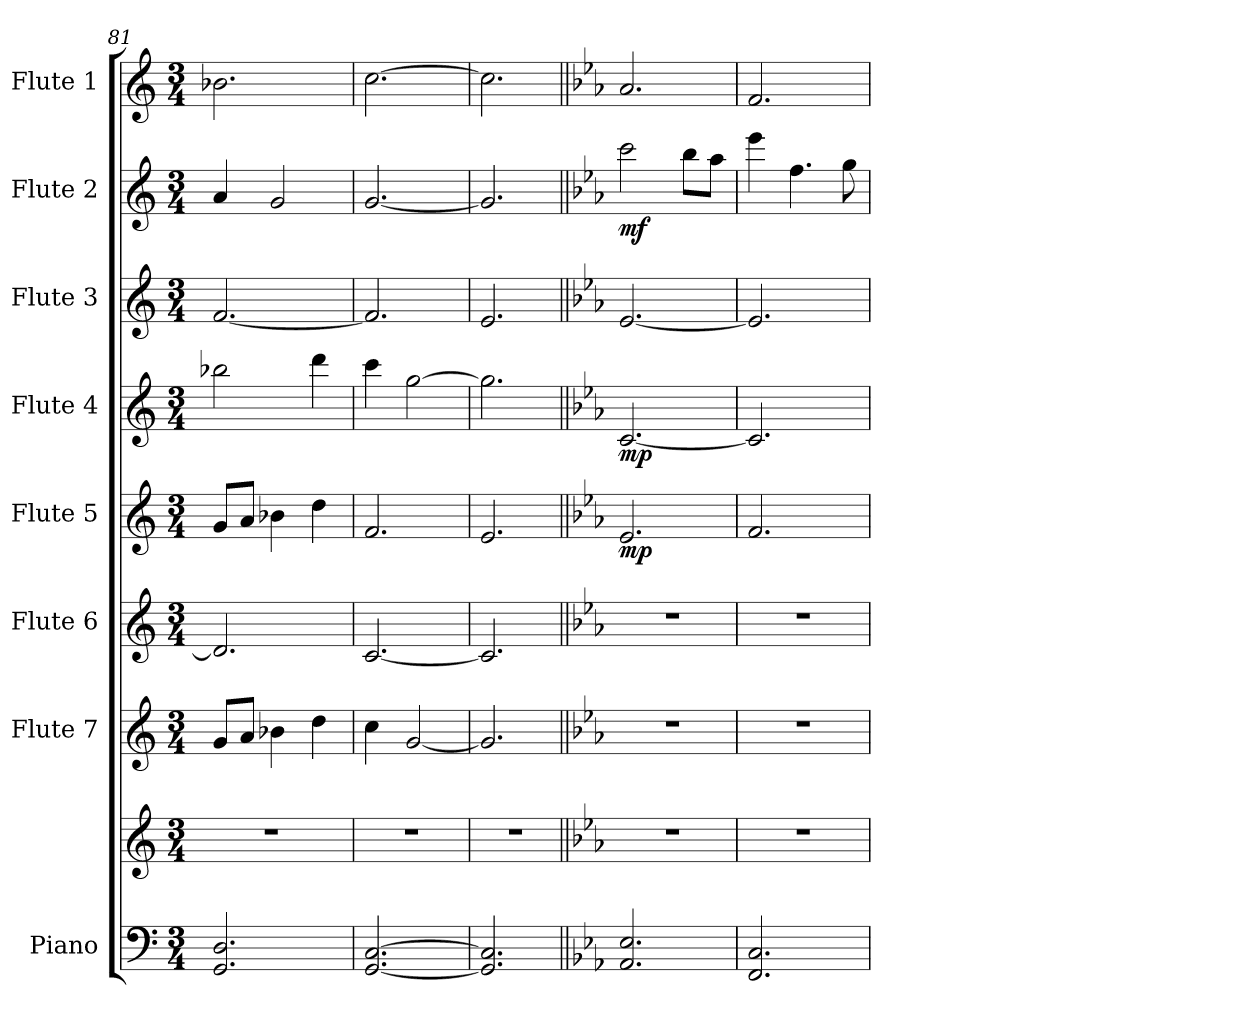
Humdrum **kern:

**kern	**kern	**kern	**kern	**kern	**dynam	**kern	**dynam	**kern	**kern	**dynam	**kern
*part8	*part8	*part7	*part6	*part5	*part5	*part4	*part4	*part3	*part2	*part2	*part1
*staff9	*staff8	*staff7	*staff6	*staff5	*staff5	*staff4	*staff4	*staff3	*staff2	*staff2	*staff1
*I"Piano	*	*I"Flute 7	*I"Flute 6	*I"Flute 5	*	*I"Flute 4	*	*I"Flute 3	*I"Flute 2	*	*I"Flute 1
*I'Pno.	*	*I'Fl. 7	*I'Fl. 6	*I'Fl. 5	*	*I'Fl. 4	*	*I'Fl. 3	*I'Fl. 2	*	*I'Fl.1
*clefF4	*clefG2	*clefG2	*clefG2	*clefG2	*	*clefG2	*	*clefG2	*clefG2	*	*clefG2
*k[]	*k[]	*k[]	*k[]	*k[]	*	*k[]	*	*k[]	*k[]	*	*k[]
*M3/4	*M3/4	*M3/4	*M3/4	*M3/4	*	*M3/4	*	*M3/4	*M3/4	*	*M3/4
=81	=81	=81	=81	=81	=81	=81	=81	=81	=81	=81	=81
2.GG/ 2.D/	2.r	8g/L	2.d/]	8g/L	.	2bb-X\	.	[2.f/	4a/	.	2.b-X\
.	.	8a/J	.	8a/J	.	.	.	.	.	.	.
.	.	4b-X\	.	4b-X\	.	.	.	.	2g/	.	.
.	.	4dd\	.	4dd\	.	4ddd\	.	.	.	.	.
=82	=82	=82	=82	=82	=82	=82	=82	=82	=82	=82	=82
[2.GG/ [2.C/	2.r	4cc\	[2.c/	2.f/	.	4ccc\	.	2.f/]	[2.g/	.	[2.cc\
.	.	[2g/	.	.	.	[2gg\	.	.	.	.	.
=83	=83	=83	=83	=83	=83	=83	=83	=83	=83	=83	=83
2.GG/] 2.C/]	2.r	2.g/]	2.c/]	2.e/	.	2.gg\]	.	2.e/	2.g/]	.	2.cc\]
=84||	=84||	=84||	=84||	=84||	=84||	=84||	=84||	=84||	=84||	=84||	=84||
*k[b-e-a-]	*k[b-e-a-]	*k[b-e-a-]	*k[b-e-a-]	*k[b-e-a-]	*	*k[b-e-a-]	*	*k[b-e-a-]	*k[b-e-a-]	*	*k[b-e-a-]
*	*	*	*	*	*	*	*	*	*	*	*MM95
!	!	!	!	!	!LO:DY:b	!	!LO:DY:b	!	!	!LO:DY:b	!
2.AA-/ 2.E-/	2.r	2.r	2.r	2.e-/	mp	[2.c/	mp	[2.e-/	2ccc\	mf	2.a-/
.	.	.	.	.	.	.	.	.	8bb-\L	.	.
.	.	.	.	.	.	.	.	.	8aa-\J	.	.
=85	=85	=85	=85	=85	=85	=85	=85	=85	=85	=85	=85
2.FF/ 2.C/	2.r	2.r	2.r	2.f/	.	2.c/]	.	2.e-/]	4eee-\	.	2.f/
.	.	.	.	.	.	.	.	.	4.ff\	.	.
.	.	.	.	.	.	.	.	.	8gg\	.	.
=	=	=	=	=	=	=	=	=	=	=	=
*-	*-	*-	*-	*-	*-	*-	*-	*-	*-	*-	*-
